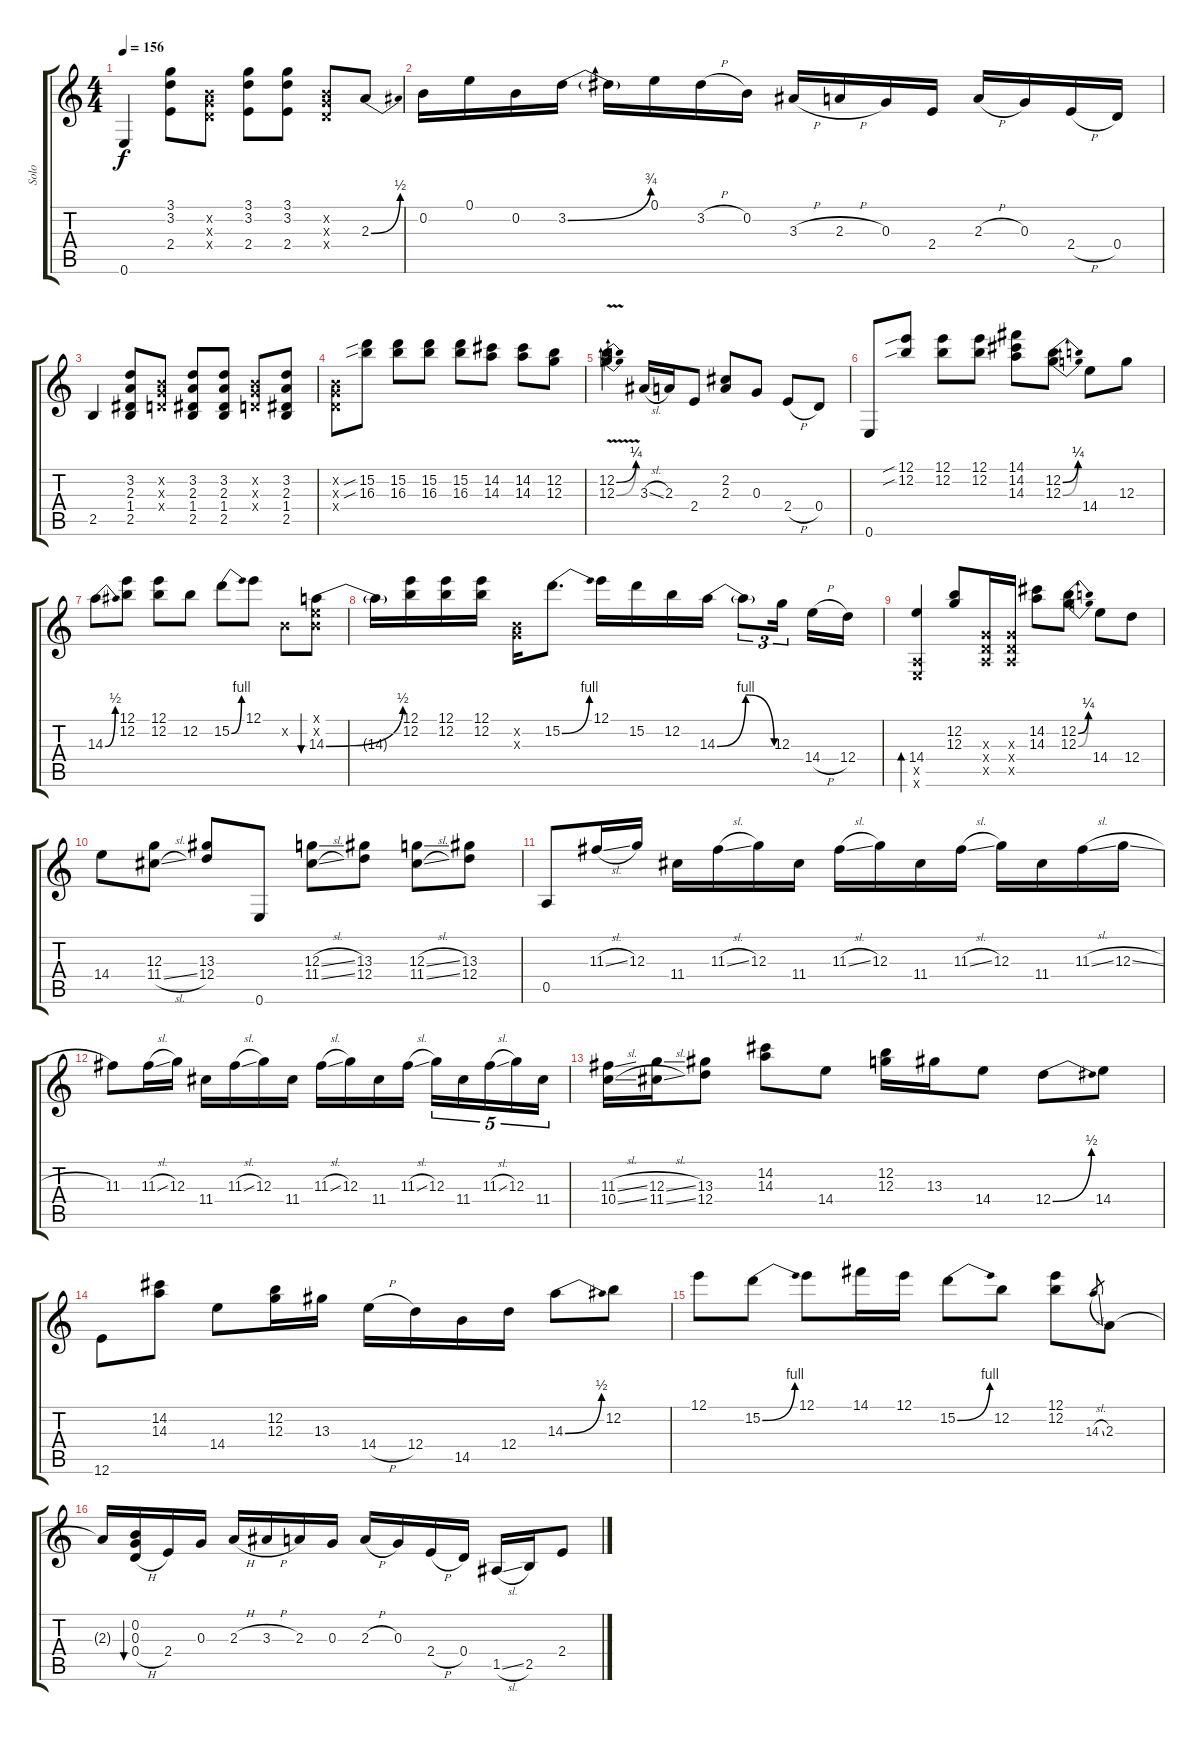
\track ("Solo" "Solo") {instrument distortionguitar}
\staff {score tabs}
\tuning (E4 B3 G3 D3 A2 E2) {hide}
\ts (4 4)
\tempo 156
\clef g2
\ks c
0.6.4{dy f} (3.1 3.2 2.4).8 (0.2{x} 0.3{x} 0.4{x}).8 (3.1 3.2 2.4).8 (3.1 3.2 2.4).8 (0.2{x} 0.3{x} 0.4{x}).8 2.3{be (bend 0 0 60 2)}.8 |
0.2.16 0.1.16 0.2.16 3.2{be (bend 0 0 60 3)}.16 3.2{t}.16 0.1.16 3.2{h}.16 0.2.16 3.3{h}.16 2.3{h}.16 0.3.16 2.4.16 2.3{h}.16 0.3.16 2.4{h}.16 0.4.16 |
2.5.4 (3.2 2.3 1.4 2.5).8 (0.2{x} 0.3{x} 0.4{x}).8 (3.2 2.3 1.4 2.5).8 (3.2 2.3 1.4 2.5).8 (0.2{x} 0.3{x} 0.4{x}).8 (3.2 2.3 1.4 2.5).8 |
(0.2{x} 0.3{x} 0.4{x}).8 (15.2{sib} 16.3{sib}).8 (15.2 16.3).8 (15.2 16.3).8 (15.2 16.3).8 (14.2 14.3).8 (14.2 14.3).8 (12.2 12.3).8 |
(12.2{be (bend 0 0 60 1) v} 12.3{be (bend 0 0 60 1)}).4 3.3{sl}.16 2.3.16 2.4.8 (2.2 2.3).8 0.3.8 2.4{h}.8 0.4.8 |
0.6.8 (12.1{sib} 12.2{sib}).8 (12.1 12.2).8 (12.1 12.2).8 (14.1 14.2 14.3).8 (12.2{be (bend 0 0 60 1)} 12.3{be (bend 0 0 60 1)}).8 14.4.8 12.3.8 |
14.3{be (bend 0 0 60 2)}.8 (12.1 12.2).8 (12.1 12.2).8 12.2.8 15.2{be (bend 0 0 60 4)}.8 12.1.8 0.2{x}.8 (0.1{x} 0.2{x} 14.3{be (bend 0 0 60 2)}).8{bu 60} |
14.3{t}.16 (12.1 12.2).16 (12.1 12.2).16 (12.1 12.2).16 (0.2{x} 0.3{x}).16 15.2{be (bend 0 0 60 4)}.8{d} 12.1.16 15.2.16 12.2.16 14.3{be (bendrelease 0 0 15 4 45 4 60 0)}.16 14.3{t}.8{tu (3 2)} 12.3.16{tu (3 2) beam splitsecondary} 14.4{h}.16 12.4.16 |
(14.4 0.5{x} 0.6{x}).4{bd 60} (12.2 12.3).8 (0.3{x} 0.4{x} 0.5{x}).16 (0.3{x} 0.4{x} 0.5{x}).16 (14.2 14.3).8 (12.2{be (bend 0 0 60 1)} 12.3{be (bend 0 0 60 1)}).8 14.4.8 12.4.8 |
14.4.8 (12.3 11.4{sl}).8 (13.3 12.4).8 0.6.8 (12.3{sl} 11.4{sl}).8 (13.3 12.4).8 (12.3{sl} 11.4{sl}).8 (13.3 12.4).8 |
0.5.8 11.3{sl}.16 12.3.16 11.4.16 11.3{sl}.16 12.3.16 11.4.16 11.3{sl}.16 12.3.16 11.4.16 11.3{sl}.16 12.3.16 11.4.16 11.3{sl}.16 12.3{sl}.16 |
11.3.8 11.3{sl}.16 12.3.16 11.4.16 11.3{sl}.16 12.3.16 11.4.16 11.3{sl}.16 12.3.16 11.4.16 11.3{sl}.16 12.3.16{tu (5 4)} 11.4.16{tu (5 4)} 11.3{sl}.16{tu (5 4)} 12.3.16{tu (5 4)} 11.4.16{tu (5 4)} |
(11.3{sl} 10.4{sl}).16 (12.3{sl} 11.4{sl}).16 (13.3 12.4).8 (14.2 14.3).8 14.4.8 (12.2 12.3).16 13.3.16 14.4.8 12.4{be (bend 0 0 60 2)}.8 14.4.8 |
12.6.8 (14.2 14.3).8 14.4.8 (12.2 12.3).16 13.3.16 14.4{h}.16 12.4.16 14.5.16 12.4.16 14.3{be (bend 0 0 60 2)}.8 12.2.8 |
12.1.8 15.2{be (bend 0 0 60 4)}.8 12.1.8 14.1.16 12.1.16 15.2{be (bend 0 0 60 4)}.8 12.2.8 (12.1 12.2).8 14.3{sl}.8{gr} 2.3.8 |
2.3{t}.16 (0.2 0.3 0.4{h}).16{bu 60} 2.4.16 0.3.16 2.3{h}.16 3.3{h}.16 2.3.16 0.3.16 2.3{h}.16 0.3.16 2.4{h}.16 0.4.16 1.5{sl}.16 2.5.16 2.4.8
